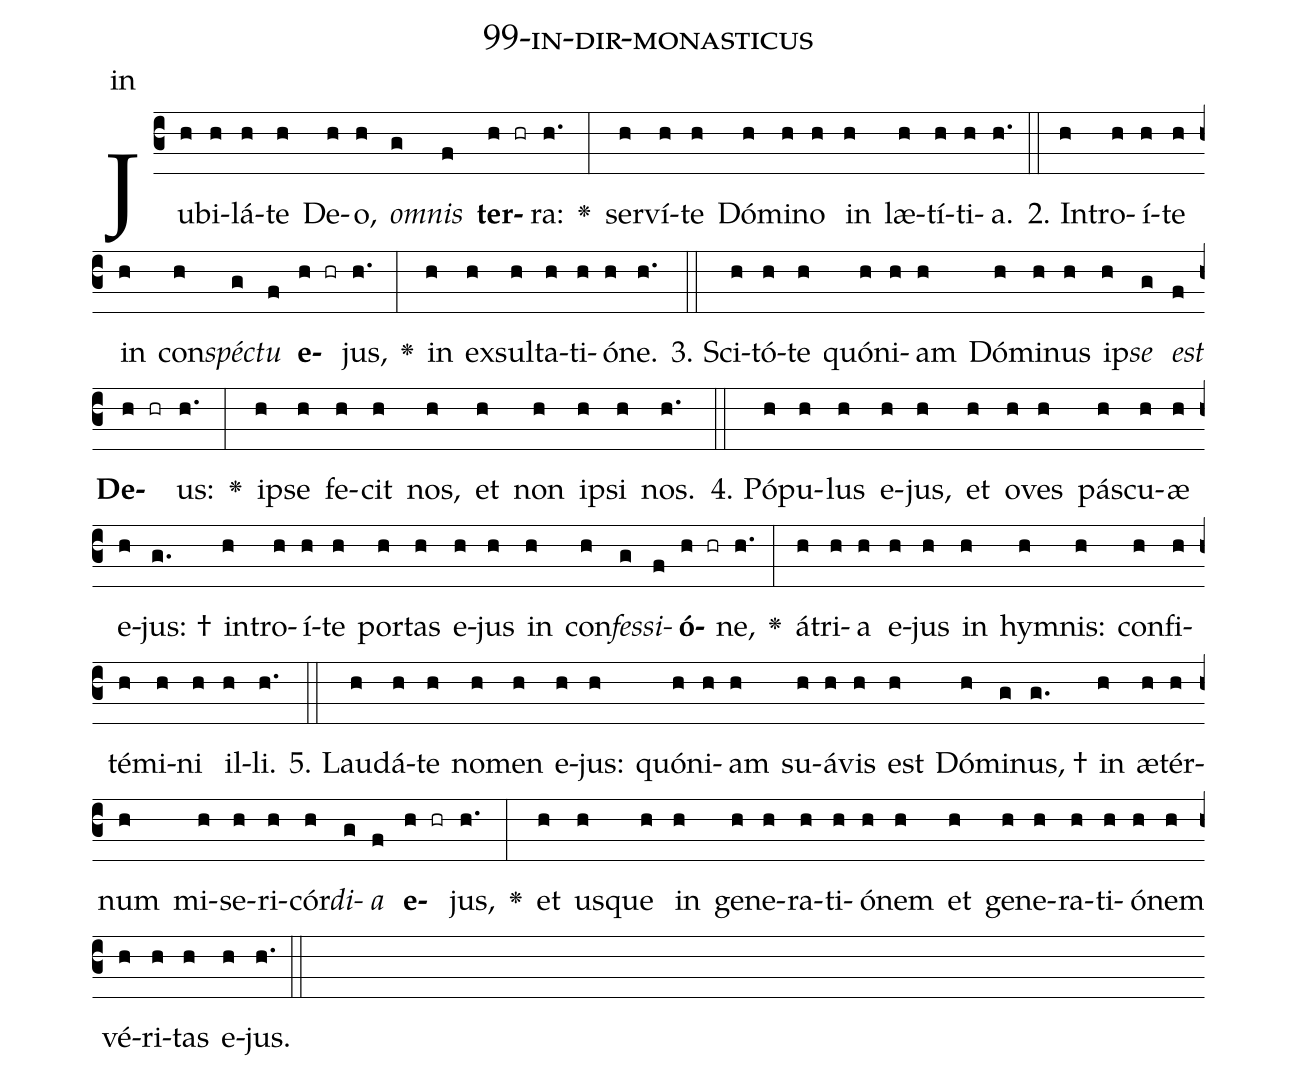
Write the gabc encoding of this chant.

name: 99-in-dir-monasticus;
annotation: in;
%%
(c3)Ju(h)bi(h)lá(h)te(h) De(h)o,(h) <i>om</i>(g)<i>nis</i>(f) <b>ter</b>(h hr)ra:(h.) <v>\greheightstar</v>(:) ser(h)ví(h)te(h) Dó(h)mi(h)no(h) in(h) læ(h)tí(h)ti(h)a.(h.) (::)
2. In(h)tro(h)í(h)te(h) in(h) con(h)<i>spéc</i>(g)<i>tu</i>(f) <b>e</b>(h hr)jus,(h.) <v>\greheightstar</v>(:) in(h) ex(h)sul(h)ta(h)ti(h)ó(h)ne.(h.) (::)
3. Sci(h)tó(h)te(h) quón(h)i(h)am(h) Dó(h)mi(h)nus(h) ip(h)<i>se</i>(g) <i>est</i>(f) <b>De</b>(h hr)us:(h.) <v>\greheightstar</v>(:) ip(h)se(h) fe(h)cit(h) nos,(h) et(h) non(h) ip(h)si(h) nos.(h.) (::)
4. Pó(h)pu(h)lus(h) e(h)jus,(h) et(h) o(h)ves(h) pás(h)cu(h)æ(h) e(h)jus: †(g.) in(h)tro(h)í(h)te(h) por(h)tas(h) e(h)jus(h) in(h) con(h)<i>fes</i>(g)<i>si</i>(f)<b>ó</b>(h hr)ne,(h.) <v>\greheightstar</v>(:) á(h)tri(h)a(h) e(h)jus(h) in(h) hym(h)nis:(h) con(h)fi(h)té(h)mi(h)ni(h) il(h)li.(h.) (::)
5. Lau(h)dá(h)te(h) no(h)men(h) e(h)jus:(h) quón(h)i(h)am(h) su(h)á(h)vis(h) est(h) Dó(h)mi(g)nus, †(g.) in(h) æ(h)tér(h)num(h) mi(h)se(h)ri(h)cór(h)<i>di</i>(g)<i>a</i>(f) <b>e</b>(h hr)jus,(h.) <v>\greheightstar</v>(:) et(h) us(h)que(h) in(h) ge(h)ne(h)ra(h)ti(h)ó(h)nem(h) et(h) ge(h)ne(h)ra(h)ti(h)ó(h)nem(h) vé(h)ri(h)tas(h) e(h)jus.(h.) (::)
